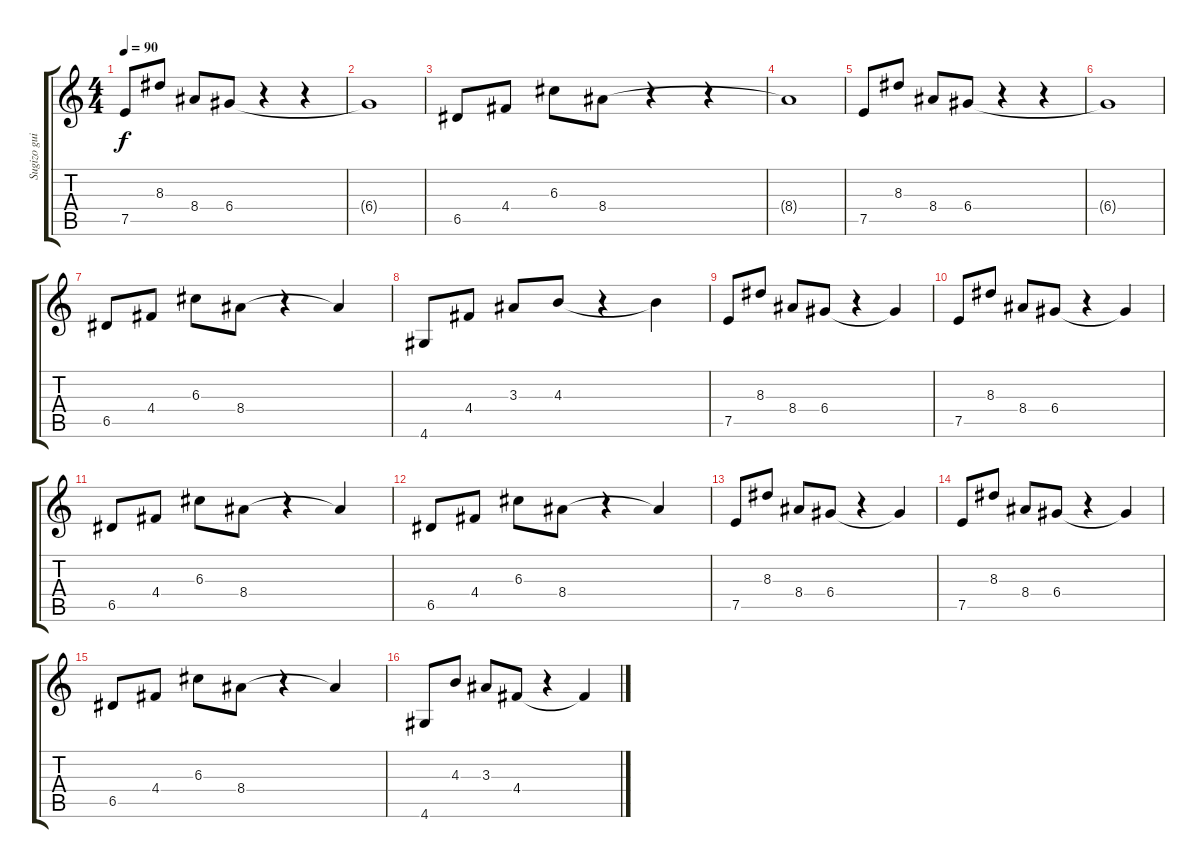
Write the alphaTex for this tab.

\track ("Sugizo guitar" "Sugizo gui") {instrument acousticguitarsteel}
\staff {score tabs}
\tuning (E4 B3 G3 D3 A2 E2) {hide}
\ts (4 4)
\tempo 90
\clef g2
\ks c
7.5.8{dy f} 8.3.8 8.4.8 6.4.8 r.4 r.4 |
6.4{t}.1 |
6.5.8 4.4.8 6.3.8 8.4.8 r.4 r.4 |
8.4{t}.1 |
7.5.8 8.3.8 8.4.8 6.4.8 r.4 r.4 |
6.4{t}.1 |
6.5.8 4.4.8 6.3.8 8.4.8 r.4 8.4{t}.4 |
4.6.8 4.4.8 3.3.8 4.3.8 r.4 4.3{t}.4 |
7.5.8 8.3.8 8.4.8 6.4.8 r.4 6.4{t}.4 |
7.5.8 8.3.8 8.4.8 6.4.8 r.4 6.4{t}.4 |
6.5.8 4.4.8 6.3.8 8.4.8 r.4 8.4{t}.4 |
6.5.8 4.4.8 6.3.8 8.4.8 r.4 8.4{t}.4 |
7.5.8 8.3.8 8.4.8 6.4.8 r.4 6.4{t}.4 |
7.5.8 8.3.8 8.4.8 6.4.8 r.4 6.4{t}.4 |
6.5.8 4.4.8 6.3.8 8.4.8 r.4 8.4{t}.4 |
4.6.8 4.3.8 3.3.8 4.4.8 r.4 4.4{t}.4
